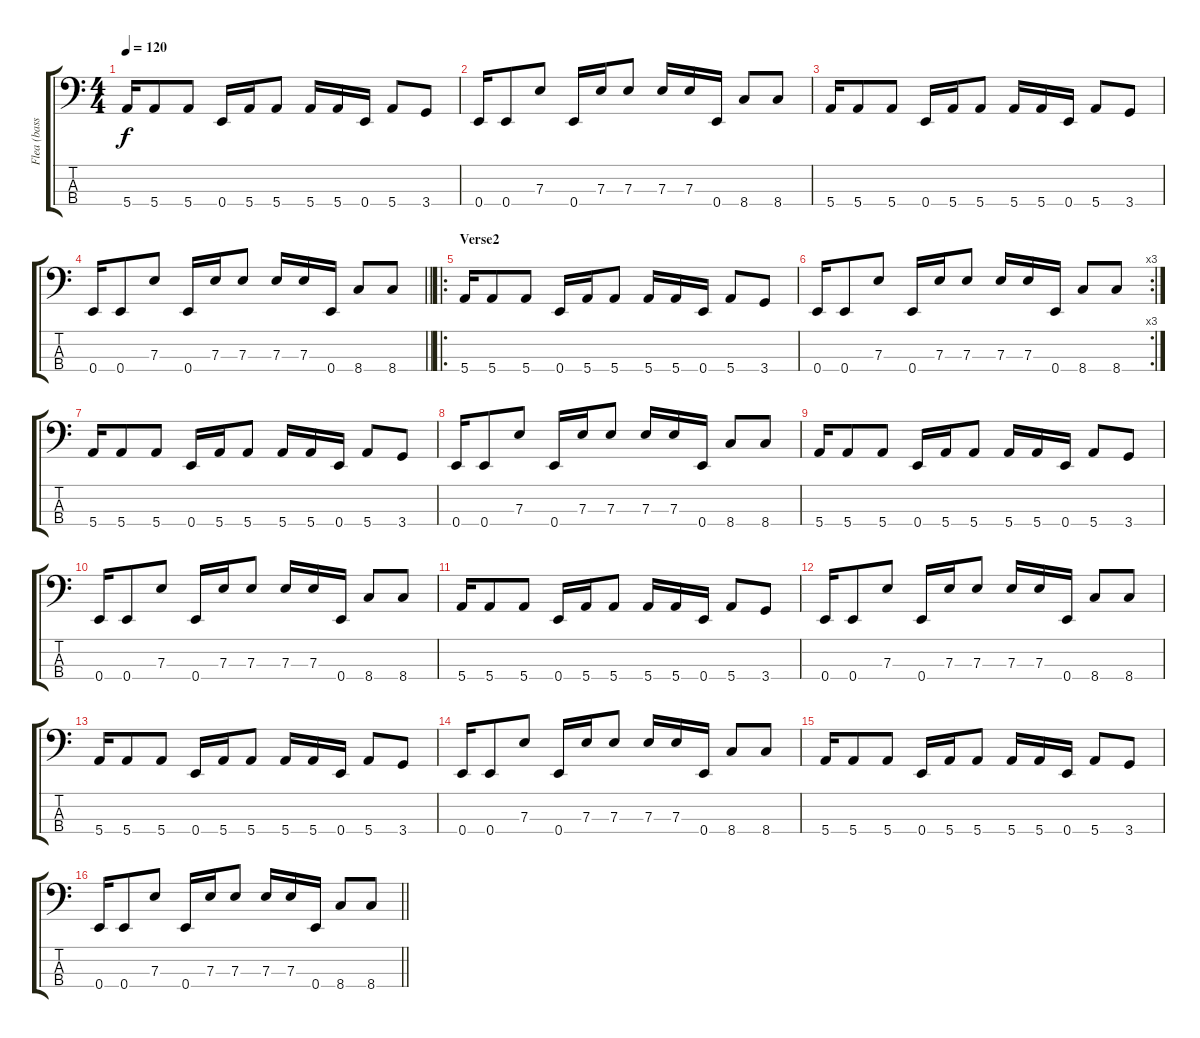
\track ("Flea (bass)" "Flea (bass") {instrument electricbassfinger}
\staff {score tabs}
\tuning (G2 D2 A1 E1) {hide}
\ts (4 4)
\tempo 120
\clef f4
\ks c
5.4.16{dy f} 5.4.8 5.4.8 0.4.16 5.4.16 5.4.8 5.4.16 5.4.16 0.4.16 5.4.8 3.4.8 |
0.4.16 0.4.8 7.3.8 0.4.16 7.3.16 7.3.8 7.3.16 7.3.16 0.4.16 8.4.8 8.4.8 |
5.4.16 5.4.8 5.4.8 0.4.16 5.4.16 5.4.8 5.4.16 5.4.16 0.4.16 5.4.8 3.4.8 |
\barLineRight lightlight
0.4.16 0.4.8 7.3.8 0.4.16 7.3.16 7.3.8 7.3.16 7.3.16 0.4.16 8.4.8 8.4.8 |
\ro
\section ("" "Verse2")
5.4.16 5.4.8 5.4.8 0.4.16 5.4.16 5.4.8 5.4.16 5.4.16 0.4.16 5.4.8 3.4.8 |
\rc 3
0.4.16 0.4.8 7.3.8 0.4.16 7.3.16 7.3.8 7.3.16 7.3.16 0.4.16 8.4.8 8.4.8 |
5.4.16 5.4.8 5.4.8 0.4.16 5.4.16 5.4.8 5.4.16 5.4.16 0.4.16 5.4.8 3.4.8 |
0.4.16 0.4.8 7.3.8 0.4.16 7.3.16 7.3.8 7.3.16 7.3.16 0.4.16 8.4.8 8.4.8 |
5.4.16 5.4.8 5.4.8 0.4.16 5.4.16 5.4.8 5.4.16 5.4.16 0.4.16 5.4.8 3.4.8 |
0.4.16 0.4.8 7.3.8 0.4.16 7.3.16 7.3.8 7.3.16 7.3.16 0.4.16 8.4.8 8.4.8 |
5.4.16 5.4.8 5.4.8 0.4.16 5.4.16 5.4.8 5.4.16 5.4.16 0.4.16 5.4.8 3.4.8 |
0.4.16 0.4.8 7.3.8 0.4.16 7.3.16 7.3.8 7.3.16 7.3.16 0.4.16 8.4.8 8.4.8 |
5.4.16 5.4.8 5.4.8 0.4.16 5.4.16 5.4.8 5.4.16 5.4.16 0.4.16 5.4.8 3.4.8 |
0.4.16 0.4.8 7.3.8 0.4.16 7.3.16 7.3.8 7.3.16 7.3.16 0.4.16 8.4.8 8.4.8 |
5.4.16 5.4.8 5.4.8 0.4.16 5.4.16 5.4.8 5.4.16 5.4.16 0.4.16 5.4.8 3.4.8 |
\barLineRight lightlight
0.4.16 0.4.8 7.3.8 0.4.16 7.3.16 7.3.8 7.3.16 7.3.16 0.4.16 8.4.8 8.4.8
